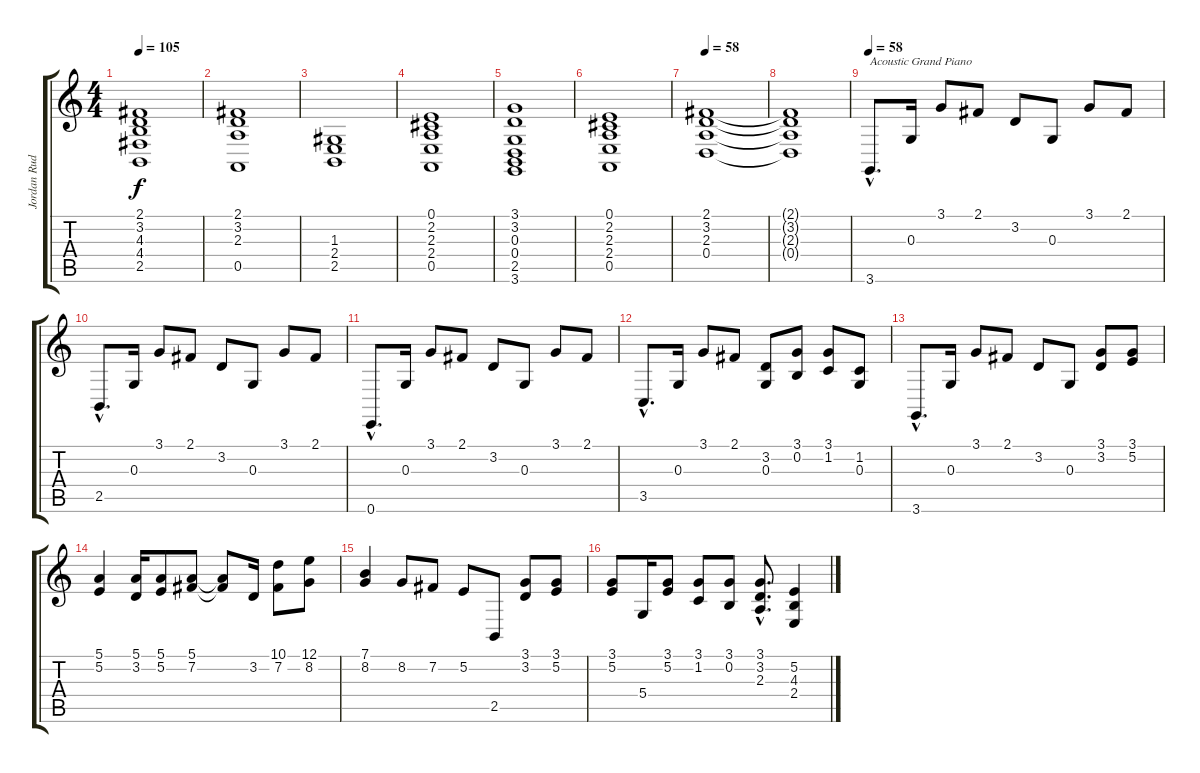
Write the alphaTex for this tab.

\track ("Jordan Rudess - Keyboard" "Jordan Rud") {instrument stringensemble1}
\staff {score tabs}
\tuning (E4 B3 G3 D3 A2 E2) {hide}
\ts (4 4)
\tempo 105
\clef g2
\ks c
(2.1 3.2 4.3 4.4 2.5).1{dy f} |
(2.1 3.2 2.3 0.5).1 |
(1.3 2.4 2.5).1 |
(0.1 2.2 2.3 2.4 0.5).1 |
(3.1 3.2 0.3 0.4 2.5 3.6).1 |
(0.1 2.2 2.3 2.4 0.5).1 |
\tempo 58
(2.1 3.2 2.3 0.4).1 |
(2.1{t} 3.2{t} 2.3{t} 0.4{t}).1 |
\tempo 58
3.6{hac}.8{d txt "Acoustic Grand Piano" instrument acousticgrandpiano} 0.3.16 3.1.8 2.1.8 3.2.8 0.3.8 3.1.8 2.1.8 |
2.5{hac}.8{d} 0.3.16 3.1.8 2.1.8 3.2.8 0.3.8 3.1.8 2.1.8 |
0.6{hac}.8{d} 0.3.16 3.1.8 2.1.8 3.2.8 0.3.8 3.1.8 2.1.8 |
3.5{hac}.8{d} 0.3.16 3.1.8 2.1.8 (3.2 0.3).8 (3.1 0.2).8 (3.1 1.2).8 (1.2 0.3).8 |
3.6{hac}.8{d} 0.3.16 3.1.8 2.1.8 3.2.8 0.3.8 (3.1 3.2).8 (3.1 5.2).8 |
(5.1 5.2).4 (5.1 3.2).16 (5.1 5.2).8 (5.1 7.2).8 (5.1{t} 7.2{t}).8 3.2.16 (10.1 7.2).8 (12.1 8.2).8 |
(7.1 8.2).4 8.2.8 7.2.8 5.2.8 2.5.8 (3.1 3.2).8 (3.1 5.2).8 |
(3.1 5.2).8 5.4.16 (3.1 5.2).8 (3.1 1.2).8 (3.1 0.2).8 (3.1{hac} 3.2{hac} 2.3{hac}).8{d} (5.2 4.3 2.4).4
